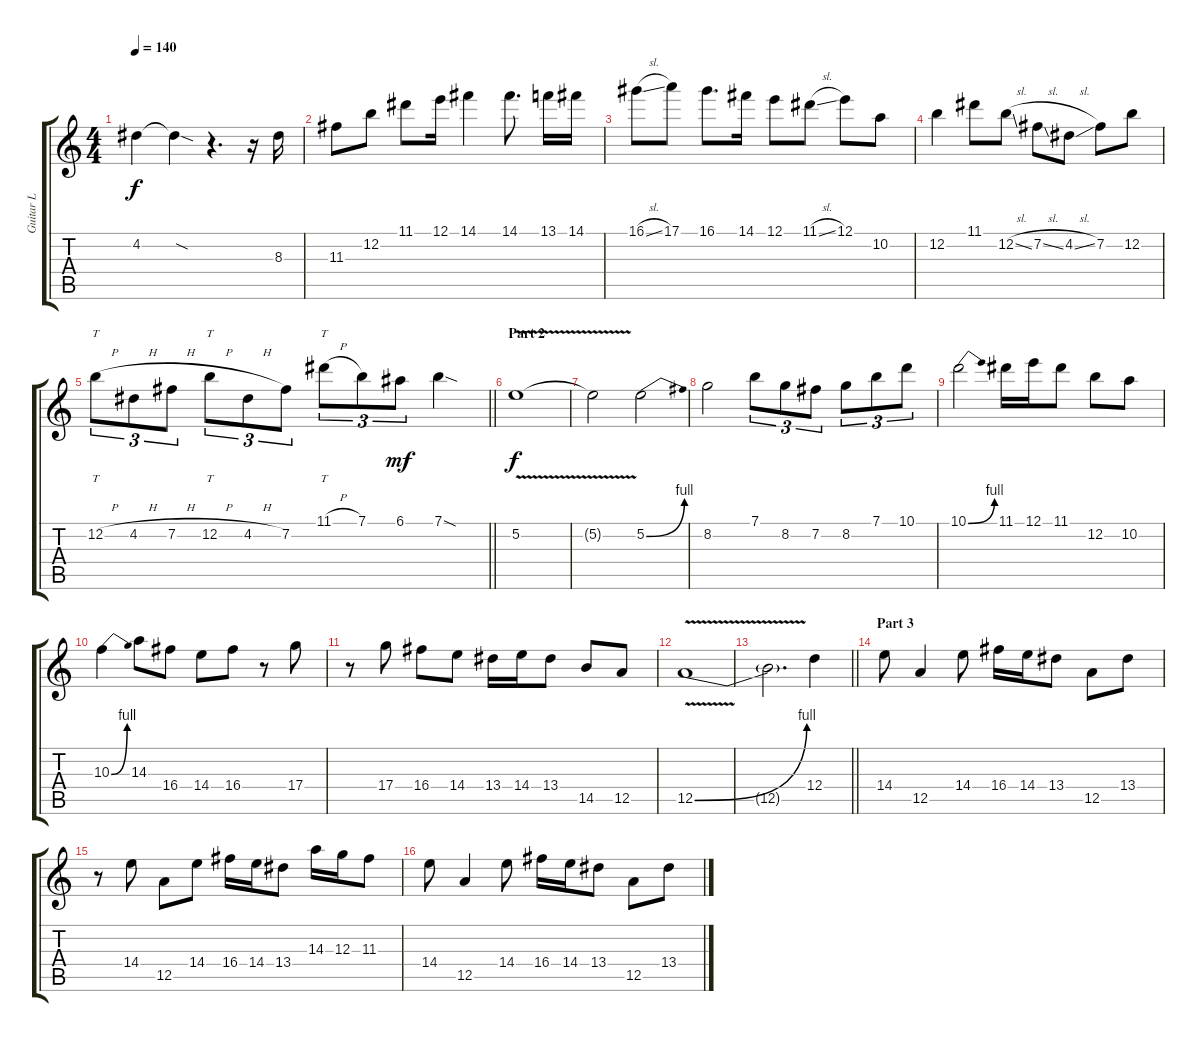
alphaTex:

\track ("Guitar L" "Guitar L") {instrument distortionguitar}
\staff {score tabs}
\tuning (E4 B3 G3 D3 A2 E2) {hide}
\ts (4 4)
\tempo 140
\clef g2
\ks c
4.2{t}.4{dy f} 4.2{sod t}.4 r.4{d} r.16 8.3.16 |
11.3.8 12.2.8 11.1.8 12.1.16 14.1.4 14.1.8{d} 13.1.16 14.1.16 |
16.1{sl}.8 17.1.8 16.1.8{d} 14.1.16 12.1.8 11.1{sl}.8 12.1.8 10.2.8 |
12.2.4 11.1.8 12.2{sl}.8 7.2{sl}.8 4.2{sl}.8 7.2.8 12.2.8 |
\barLineRight lightlight
12.2{h}.8{tt tu (3 2)} 4.2{h}.8{tu (3 2)} 7.2{h}.8{tu (3 2)} 12.2{h}.8{tt tu (3 2)} 4.2{h}.8{tu (3 2)} 7.2.8{tu (3 2)} 11.1{h}.8{tt tu (3 2)} 7.1.8{tu (3 2)} 6.1.8{tu (3 2) dy mf} 7.1{sod}.4 |
\section ("" "Part 2")
5.2{v}.1{dy f} |
5.2{t}.2 5.2{be (bend 0 0 60 4)}.2 |
8.2.2 7.1.8{tu (3 2)} 8.2.8{tu (3 2)} 7.2.8{tu (3 2)} 8.2.8{tu (3 2)} 7.1.8{tu (3 2)} 10.1.8{tu (3 2)} |
10.1{be (bend 0 0 60 4)}.2 11.1.16 12.1.16 11.1.8 12.2.8 10.2.8 |
10.3{be (bend 0 0 60 4)}.4 14.3.8 16.4.8 14.4.8 16.4.8 r.8 17.4.8 |
r.8 17.4.8 16.4.8 14.4.8 13.4.16 14.4.16 13.4.8 14.5.8 12.5.8 |
12.5{be (bend 0 0 60 4) v}.1 |
\barLineRight lightlight
12.5{t}.2{d} 12.4.4 |
\section ("" "Part 3")
14.4.8 12.5.4 14.4.8 16.4.16 14.4.16 13.4.8 12.5.8 13.4.8 |
r.8 14.4.8 12.5.8 14.4.8 16.4.16 14.4.16 13.4.8 14.3.16 12.3.16 11.3.8 |
14.4.8 12.5.4 14.4.8 16.4.16 14.4.16 13.4.8 12.5.8 13.4.8
